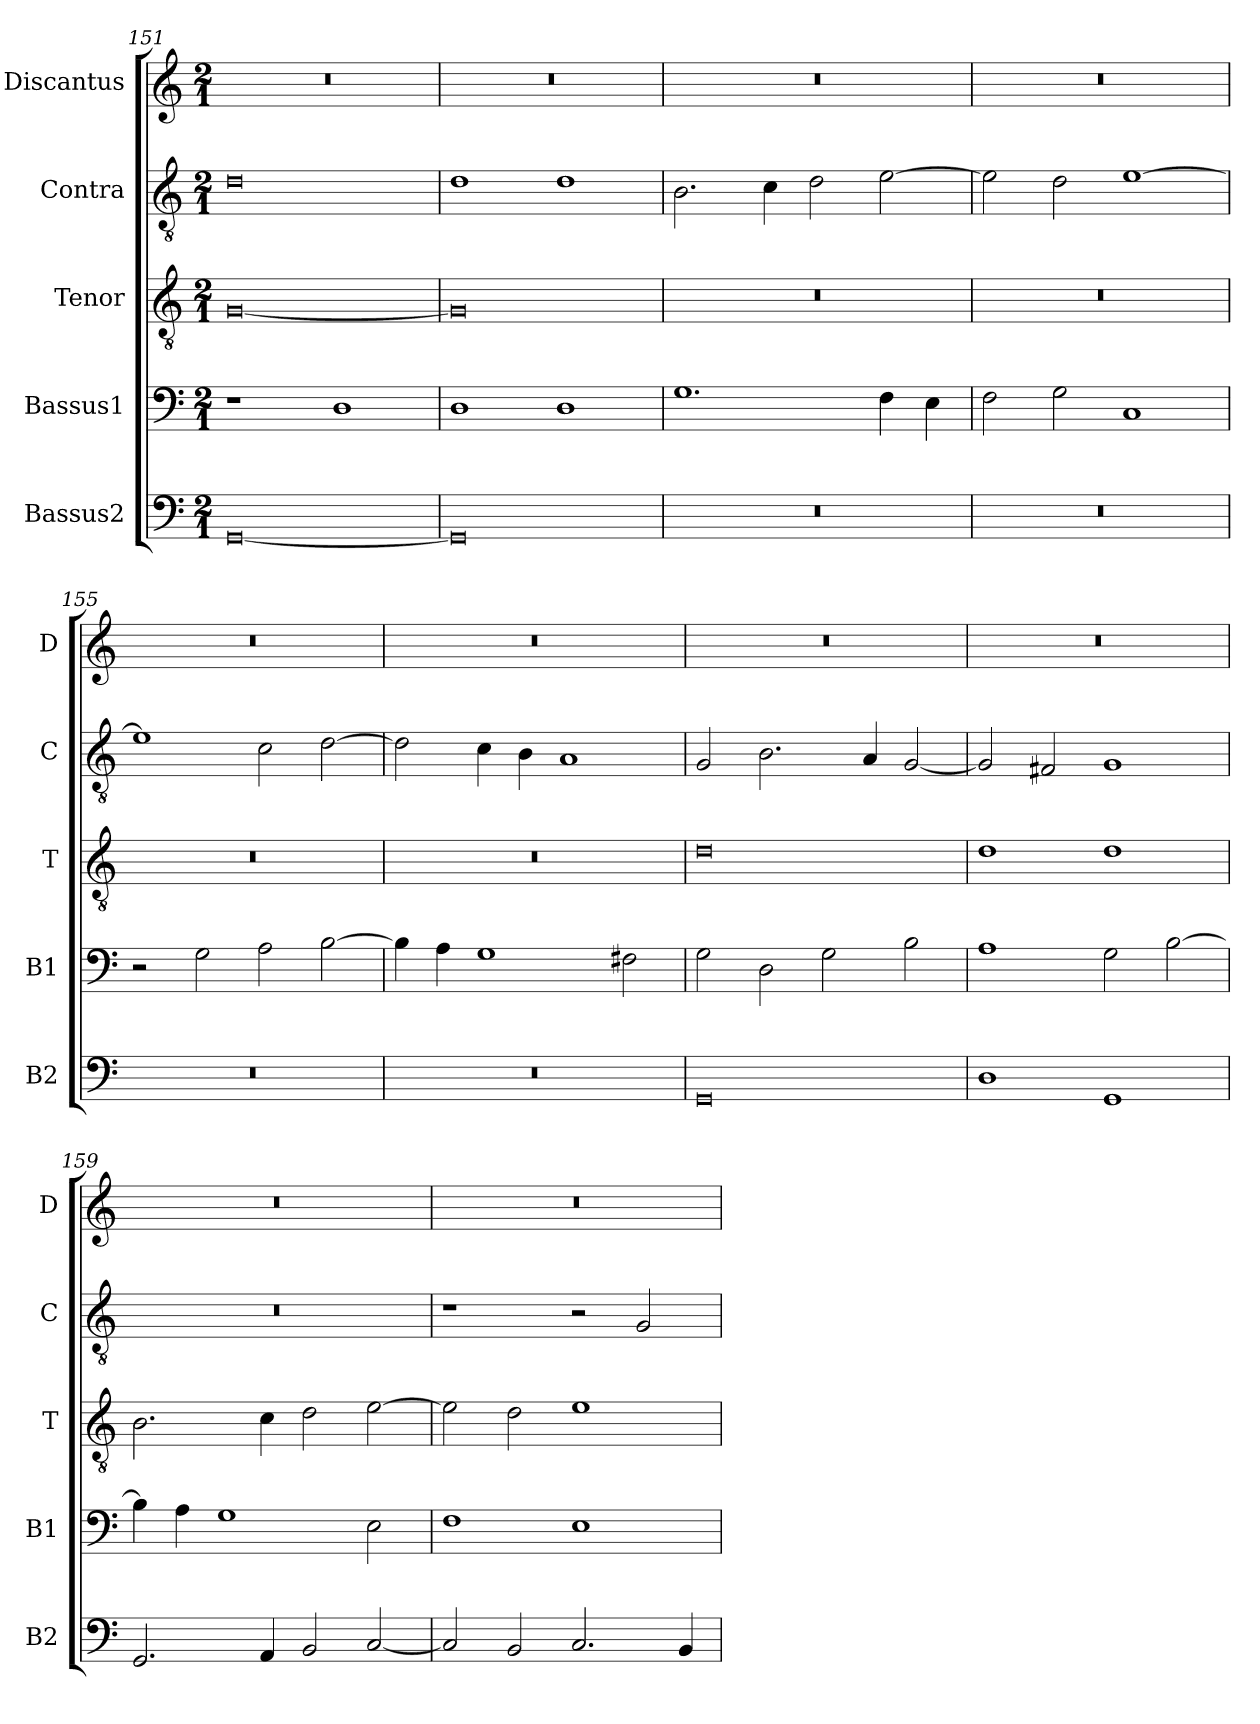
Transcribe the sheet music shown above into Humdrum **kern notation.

**kern	**kern	**kern	**kern	**kern
*part5	*part4	*part3	*part2	*part1
*staff5	*staff4	*staff3	*staff2	*staff1
*I"Bassus2	*I"Bassus1	*I"Tenor	*I"Contra	*I"Discantus
*I'B2	*I'B1	*I'T	*I'C	*I'D
*clefF4	*clefF4	*clefGv2	*clefGv2	*clefG2
*k[]	*k[]	*k[]	*k[]	*k[]
*M2/1	*M2/1	*M2/1	*M2/1	*M2/1
=151	=151	=151	=151	=151
[0GG	1r	[0G	0d	0r
.	1D	.	.	.
=152	=152	=152	=152	=152
0GG]	1D	0G]	1d	0r
.	1D	.	1d	.
=153	=153	=153	=153	=153
0r	1.G	0r	2.B\	0r
.	.	.	4c\	.
.	.	.	2d\	.
.	4F\	.	[2e\	.
.	4E\	.	.	.
=154	=154	=154	=154	=154
0r	2F\	0r	2e\]	0r
.	2G\	.	2d\	.
.	1C	.	[1e	.
=155	=155	=155	=155	=155
0r	2r	0r	1e]	0r
.	2G\	.	.	.
.	2A\	.	2c\	.
.	[2B\	.	[2d\	.
=156	=156	=156	=156	=156
0r	4B\]	0r	2d\]	0r
.	4A\	.	.	.
.	1G	.	4c\	.
.	.	.	4B\	.
.	.	.	1A	.
.	2F#X\	.	.	.
=157	=157	=157	=157	=157
0GG	2G\	0d	2G/	0r
.	2D\	.	2.B\	.
.	2G\	.	.	.
.	.	.	4A/	.
.	2B\	.	[2G/	.
=158	=158	=158	=158	=158
1D	1A	1d	2G/]	0r
.	.	.	2F#X/	.
1GG	2G\	1d	1G	.
.	[2B\	.	.	.
=159	=159	=159	=159	=159
2.GG/	4B\]	2.B\	0r	0r
.	4A\	.	.	.
.	1G	.	.	.
4AA/	.	4c\	.	.
2BB/	.	2d\	.	.
[2C/	2E\	[2e\	.	.
=160	=160	=160	=160	=160
2C/]	1F	2e\]	1r	0r
2BB/	.	2d\	.	.
2.C/	1E	1e	2r	.
.	.	.	2G/	.
4BB/	.	.	.	.
=	=	=	=	=
*-	*-	*-	*-	*-
